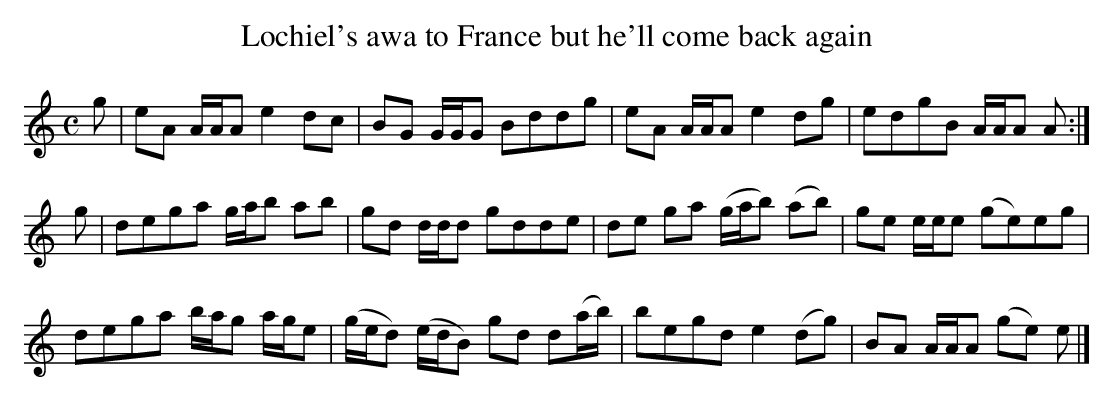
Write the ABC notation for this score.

X:1
T:Lochiel's awa to France but he'll come back again
M:C
K:A minor
g|\
eA A/A/A e2dc| BG G/G/G Bddg| eA A/A/A e2dg| edgB A/A/A A:|
g|\
dega g/a/b ab| gd d/d/d gdde| \
de ga (g/a/b) (ab)| ge e/e/e (ge)eg|
dega b/a/g a/g/e| (g/e/d) (e/d/B) gd d(a/b/)| \
begd e2(dg)| BA A/A/A (ge) e |]
